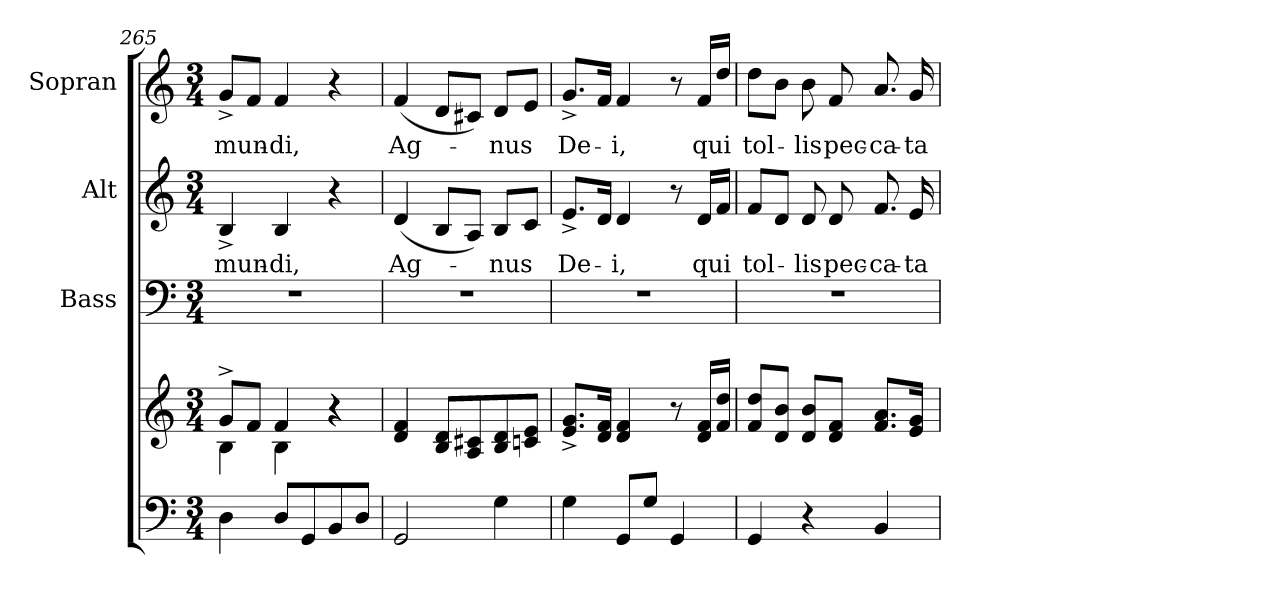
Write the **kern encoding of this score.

**kern	**kern	**kern	**kern	**text	**kern	**text
*part4	*part4	*part3	*part2	*part2	*part1	*part1
*staff5	*staff4	*staff3	*staff2	*staff2	*staff1	*staff1
*	*	*I"Bass	*I"Alt	*	*I"Sopran	*
*	*	*I'B.	*I'A.	*	*I'S.	*
*clefF4	*clefG2	*clefF4	*clefG2	*	*clefG2	*
*k[]	*k[]	*k[]	*k[]	*	*k[]	*
*C:	*C:	*C:	*C:	*	*C:	*
*M3/4	*M3/4	*M3/4	*M3/4	*	*M3/4	*
=265	=265	=265	=265	=265	=265	=265
*	*^	*	*	*	*	*
!	!	!	!	!	!LO:LY:b	!	!LO:LY:b
4D\	8g^>/L	4B\	2.r	4B^>/	mun-	8g^>/L	mun-
.	8f/J	.	.	.	.	8f/J	.
!	!	!	!	!	!LO:LY:b	!	!LO:LY:b
8D/L	4f/	4B\	.	4B/	-di,	4f/	-di,
8GG/	.	.	.	.	.	.	.
8BB/	4ra	4ra	.	4r	.	4r	.
8D/J	.	.	.	.	.	.	.
*	*v	*v	*	*	*	*	*
!!LO:LB:g=z
=266	=266	=266	=266	=266	=266	=266
!	!	!	!	!LO:LY:b	!	!LO:LY:b
2GG/	4d/ 4f/	2.r	(<4d/	Ag-	(<4f/	Ag-
.	8B/ 8d/L	.	8B/L	.	8d/L	.
.	8A/ 8c#X/	.	8A/J)	.	8c#X/J)	.
!	!	!	!	!LO:LY:b	!	!LO:LY:b
4G\	8B/ 8d/	.	8B/L	-nus	8d/L	-nus
.	8cn/ 8e/J	.	8c/J	.	8e/J	.
=267	=267	=267	=267	=267	=267	=267
!	!	!	!	!LO:LY:b	!	!LO:LY:b
4G\	8.e/^< 8.g/^<L	2.r	8.e^>/L	De-	8.g^>/L	De-
.	16d/ 16f/Jk	.	16d/Jk	.	16f/Jk	.
!	!	!	!	!LO:LY:b	!	!LO:LY:b
8GG/L	4d/ 4f/	.	4d/	-i,	4f/	-i,
8G/J	.	.	.	.	.	.
4GG/	8r	.	8r	.	8r	.
!	!	!	!	!LO:LY:b	!	!LO:LY:b
.	16d/ 16f/LL	.	16d/LL	qui	16f/LL	qui
.	16f/ 16dd/JJ	.	16f/JJ	.	16dd/JJ	.
=268	=268	=268	=268	=268	=268	=268
!	!	!	!	!LO:LY:b	!	!LO:LY:b
4GG/	8f/ 8dd/L	2.r	8f/L	tol-	8dd\L	tol-
.	8d/ 8b/J	.	8d/J	.	8b\J	.
!	!	!	!	!LO:LY:b	!	!LO:LY:b
4r	8d/ 8b/L	.	8d/	-lis	8b\	-lis
!	!	!	!	!LO:LY:b	!	!LO:LY:b
.	8d/ 8f/J	.	8d/	pec-	8f/	pec-
!	!	!	!	!LO:LY:b	!	!LO:LY:b
4BB/	8.f/ 8.a/L	.	8.f/	-ca-	8.a/	-ca-
!	!	!	!	!LO:LY:b	!	!LO:LY:b
.	16e/ 16g/Jk	.	16e/	-ta	16g/	-ta
=	=	=	=	=	=	=
*-	*-	*-	*-	*-	*-	*-
